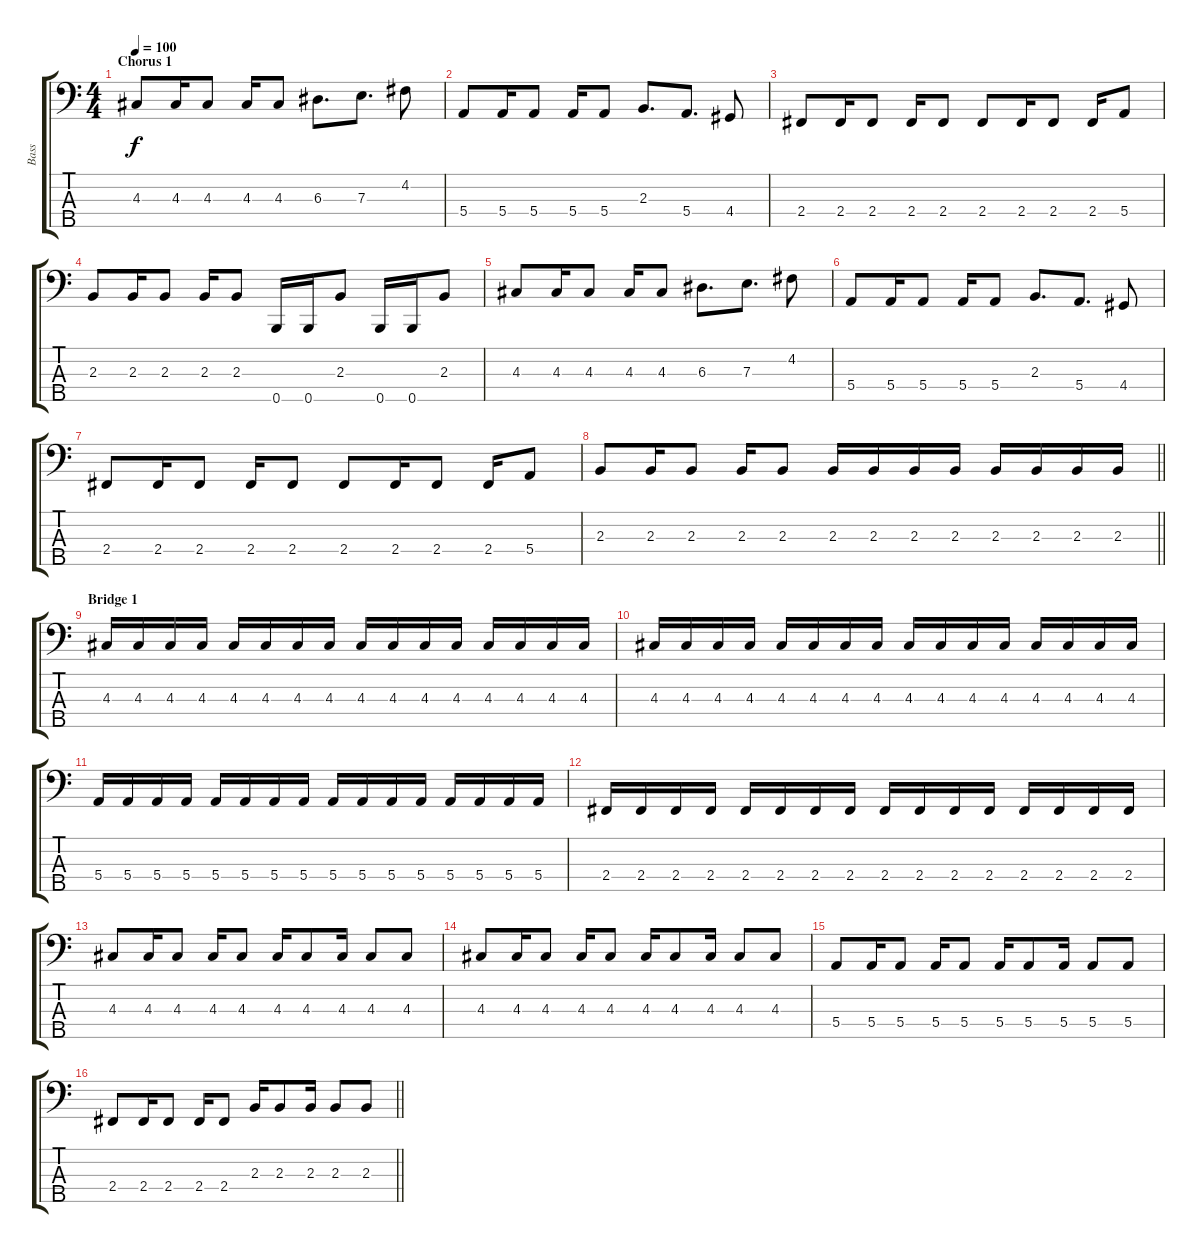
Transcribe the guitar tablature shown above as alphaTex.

\track ("Bass" "Bass") {instrument electricbassfinger}
\staff {score tabs}
\tuning (G2 D2 A1 E1 B0) {hide}
\ts (4 4)
\section ("" "Chorus 1")
\tempo 100
\clef f4
\ks c
4.3.8{dy f} 4.3.16 4.3.8 4.3.16 4.3.8 6.3.8{d} 7.3.8{d} 4.2.8 |
5.4.8 5.4.16 5.4.8 5.4.16 5.4.8 2.3.8{d} 5.4.8{d} 4.4.8 |
2.4.8 2.4.16 2.4.8 2.4.16 2.4.8 2.4.8 2.4.16 2.4.8 2.4.16 5.4.8 |
2.3.8 2.3.16 2.3.8 2.3.16 2.3.8 0.5.16 0.5.16 2.3.8 0.5.16 0.5.16 2.3.8 |
4.3.8 4.3.16 4.3.8 4.3.16 4.3.8 6.3.8{d} 7.3.8{d} 4.2.8 |
5.4.8 5.4.16 5.4.8 5.4.16 5.4.8 2.3.8{d} 5.4.8{d} 4.4.8 |
2.4.8 2.4.16 2.4.8 2.4.16 2.4.8 2.4.8 2.4.16 2.4.8 2.4.16 5.4.8 |
\barLineRight lightlight
2.3.8 2.3.16 2.3.8 2.3.16 2.3.8 2.3.16 2.3.16 2.3.16 2.3.16 2.3.16 2.3.16 2.3.16 2.3.16 |
\section ("" "Bridge 1")
4.3.16 4.3.16 4.3.16 4.3.16 4.3.16 4.3.16 4.3.16 4.3.16 4.3.16 4.3.16 4.3.16 4.3.16 4.3.16 4.3.16 4.3.16 4.3.16 |
4.3.16 4.3.16 4.3.16 4.3.16 4.3.16 4.3.16 4.3.16 4.3.16 4.3.16 4.3.16 4.3.16 4.3.16 4.3.16 4.3.16 4.3.16 4.3.16 |
5.4.16 5.4.16 5.4.16 5.4.16 5.4.16 5.4.16 5.4.16 5.4.16 5.4.16 5.4.16 5.4.16 5.4.16 5.4.16 5.4.16 5.4.16 5.4.16 |
2.4.16 2.4.16 2.4.16 2.4.16 2.4.16 2.4.16 2.4.16 2.4.16 2.4.16 2.4.16 2.4.16 2.4.16 2.4.16 2.4.16 2.4.16 2.4.16 |
4.3.8 4.3.16 4.3.8 4.3.16 4.3.8 4.3.16 4.3.8 4.3.16 4.3.8 4.3.8 |
4.3.8 4.3.16 4.3.8 4.3.16 4.3.8 4.3.16 4.3.8 4.3.16 4.3.8 4.3.8 |
5.4.8 5.4.16 5.4.8 5.4.16 5.4.8 5.4.16 5.4.8 5.4.16 5.4.8 5.4.8 |
\barLineRight lightlight
2.4.8 2.4.16 2.4.8 2.4.16 2.4.8 2.3.16 2.3.8 2.3.16 2.3.8 2.3.8
